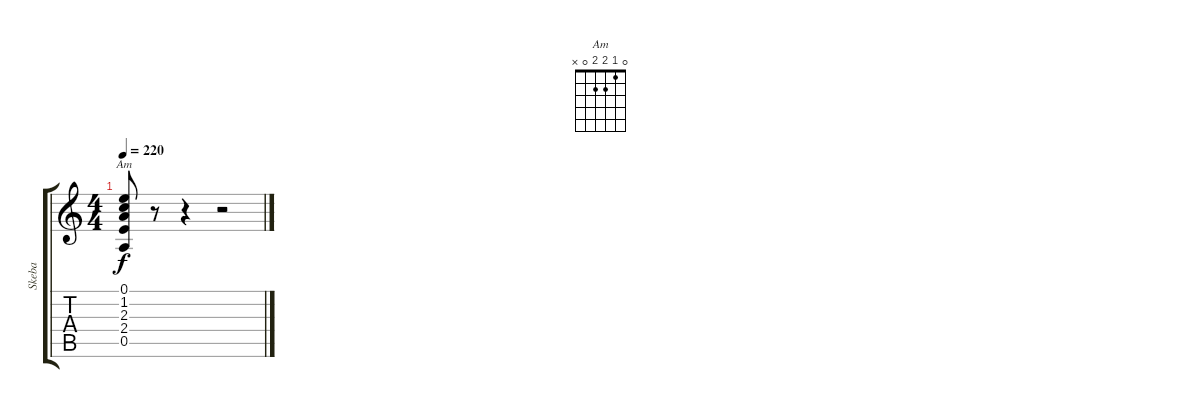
\track ("Skeba" "Skeba") {instrument electricguitarmuted}
\staff {score tabs}
\tuning (E4 B3 G3 D3 A2 E2) {hide}
\chord ("Am" 0 1 2 2 0 x)
\ts (4 4)
\tempo 220
\clef g2
\ks c
(0.1 1.2 2.3 2.4 0.5).8{ch "Am" dy f} r.8 r.4 r.2
